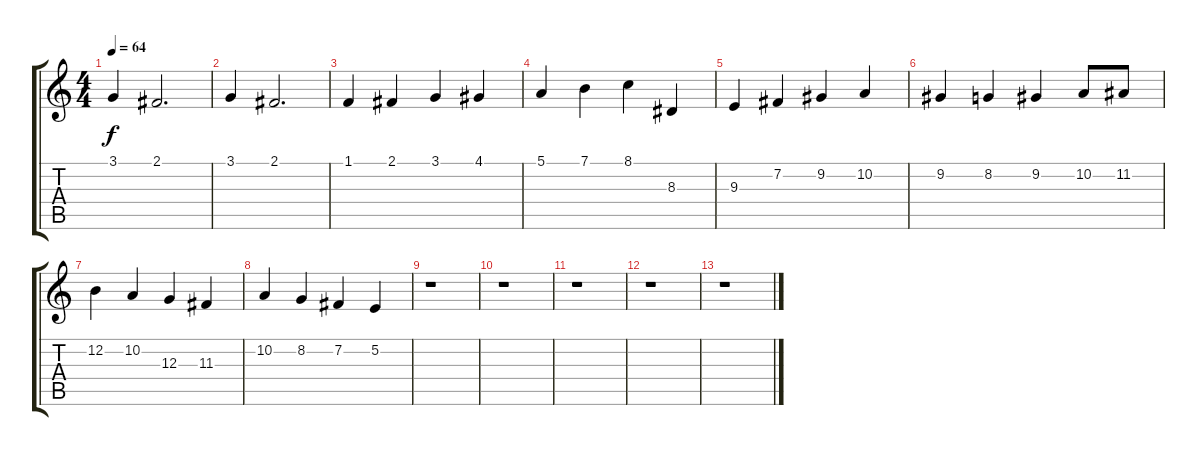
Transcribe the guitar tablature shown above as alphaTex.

\track "" {instrument synthstrings1}
\staff {score tabs}
\tuning (E4 B3 G3 D3 A2 E2) {hide}
\ts (4 4)
\tempo 64
\clef g2
\ks c
3.1.4{dy f} 2.1.2{d} |
3.1.4 2.1.2{d} |
1.1.4 2.1.4 3.1.4 4.1.4 |
5.1.4 7.1.4 8.1.4 8.3.4 |
9.3.4 7.2.4 9.2.4 10.2.4 |
9.2.4 8.2.4 9.2.4 10.2.8 11.2.8 |
12.2.4 10.2.4 12.3.4 11.3.4 |
10.2.4 8.2.4 7.2.4 5.2.4 |
r.1 |
r.1 |
r.1 |
r.1 |
r.1
